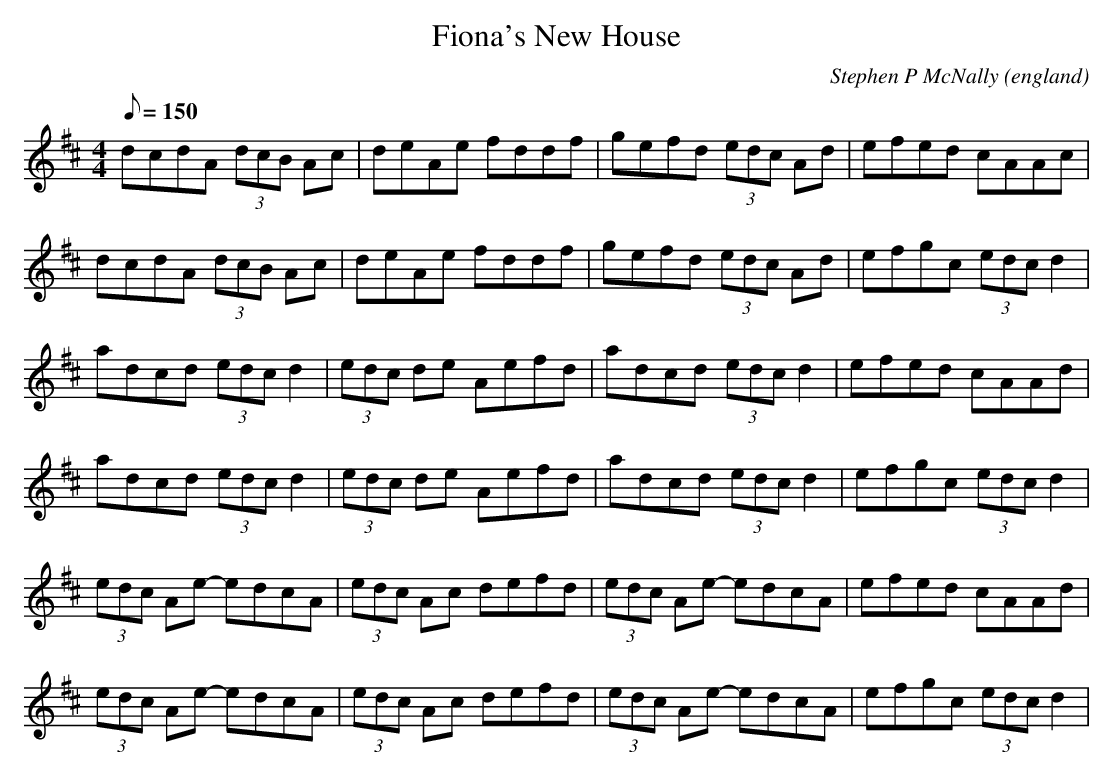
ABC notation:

X:1
T:Fiona's New House
O:england
M:4/4
L:1/8
Q:150
C:Stephen P McNally
K:AMix
dcdA (3dcB Ac|deAe fddf|gefd (3edc Ad|efed cAAc|
dcdA (3dcB Ac|deAe fddf|gefd (3edc Ad|efgc (3edc d2|
adcd (3edc d2|(3edc de Aefd|adcd (3edc d2|efed cAAd|
adcd (3edc d2|(3edc de Aefd|adcd (3edc d2|efgc (3edc d2|
(3edc Ae- edcA|(3edc Ac defd|(3edc Ae- edcA|efed cAAd|
(3edc Ae- edcA|(3edc Ac defd|(3edc Ae- edcA|efgc (3edc d2|
